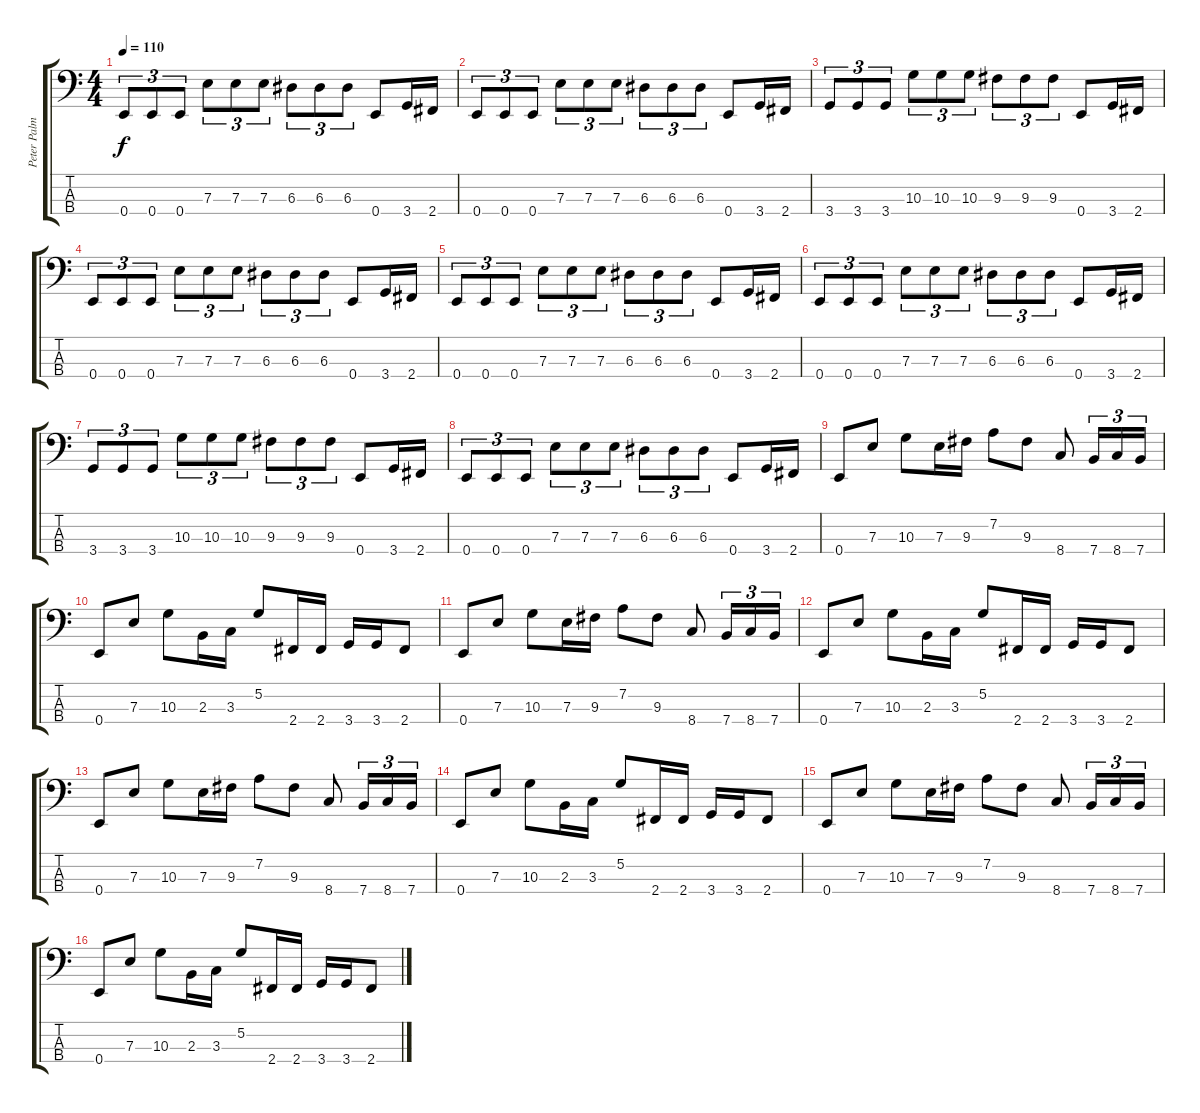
\track ("Peter Palmdahl" "Peter Palm") {instrument electricbassfinger}
\staff {score tabs}
\tuning (G2 D2 A1 E1) {hide}
\ts (4 4)
\tempo 110
\clef f4
\ks c
0.4.8{tu (3 2) dy f} 0.4.8{tu (3 2)} 0.4.8{tu (3 2)} 7.3.8{tu (3 2)} 7.3.8{tu (3 2)} 7.3.8{tu (3 2)} 6.3.8{tu (3 2)} 6.3.8{tu (3 2)} 6.3.8{tu (3 2)} 0.4.8 3.4.16 2.4.16 |
0.4.8{tu (3 2)} 0.4.8{tu (3 2)} 0.4.8{tu (3 2)} 7.3.8{tu (3 2)} 7.3.8{tu (3 2)} 7.3.8{tu (3 2)} 6.3.8{tu (3 2)} 6.3.8{tu (3 2)} 6.3.8{tu (3 2)} 0.4.8 3.4.16 2.4.16 |
3.4.8{tu (3 2)} 3.4.8{tu (3 2)} 3.4.8{tu (3 2)} 10.3.8{tu (3 2)} 10.3.8{tu (3 2)} 10.3.8{tu (3 2)} 9.3.8{tu (3 2)} 9.3.8{tu (3 2)} 9.3.8{tu (3 2)} 0.4.8 3.4.16 2.4.16 |
0.4.8{tu (3 2)} 0.4.8{tu (3 2)} 0.4.8{tu (3 2)} 7.3.8{tu (3 2)} 7.3.8{tu (3 2)} 7.3.8{tu (3 2)} 6.3.8{tu (3 2)} 6.3.8{tu (3 2)} 6.3.8{tu (3 2)} 0.4.8 3.4.16 2.4.16 |
0.4.8{tu (3 2)} 0.4.8{tu (3 2)} 0.4.8{tu (3 2)} 7.3.8{tu (3 2)} 7.3.8{tu (3 2)} 7.3.8{tu (3 2)} 6.3.8{tu (3 2)} 6.3.8{tu (3 2)} 6.3.8{tu (3 2)} 0.4.8 3.4.16 2.4.16 |
0.4.8{tu (3 2)} 0.4.8{tu (3 2)} 0.4.8{tu (3 2)} 7.3.8{tu (3 2)} 7.3.8{tu (3 2)} 7.3.8{tu (3 2)} 6.3.8{tu (3 2)} 6.3.8{tu (3 2)} 6.3.8{tu (3 2)} 0.4.8 3.4.16 2.4.16 |
3.4.8{tu (3 2)} 3.4.8{tu (3 2)} 3.4.8{tu (3 2)} 10.3.8{tu (3 2)} 10.3.8{tu (3 2)} 10.3.8{tu (3 2)} 9.3.8{tu (3 2)} 9.3.8{tu (3 2)} 9.3.8{tu (3 2)} 0.4.8 3.4.16 2.4.16 |
0.4.8{tu (3 2)} 0.4.8{tu (3 2)} 0.4.8{tu (3 2)} 7.3.8{tu (3 2)} 7.3.8{tu (3 2)} 7.3.8{tu (3 2)} 6.3.8{tu (3 2)} 6.3.8{tu (3 2)} 6.3.8{tu (3 2)} 0.4.8 3.4.16 2.4.16 |
0.4.8 7.3.8 10.3.8 7.3.16 9.3.16 7.2.8 9.3.8 8.4.8 7.4.16{tu (3 2)} 8.4.16{tu (3 2)} 7.4.16{tu (3 2)} |
0.4.8 7.3.8 10.3.8 2.3.16 3.3.16 5.2.8 2.4.16 2.4.16 3.4.16 3.4.16 2.4.8 |
0.4.8 7.3.8 10.3.8 7.3.16 9.3.16 7.2.8 9.3.8 8.4.8 7.4.16{tu (3 2)} 8.4.16{tu (3 2)} 7.4.16{tu (3 2)} |
0.4.8 7.3.8 10.3.8 2.3.16 3.3.16 5.2.8 2.4.16 2.4.16 3.4.16 3.4.16 2.4.8 |
0.4.8 7.3.8 10.3.8 7.3.16 9.3.16 7.2.8 9.3.8 8.4.8 7.4.16{tu (3 2)} 8.4.16{tu (3 2)} 7.4.16{tu (3 2)} |
0.4.8 7.3.8 10.3.8 2.3.16 3.3.16 5.2.8 2.4.16 2.4.16 3.4.16 3.4.16 2.4.8 |
0.4.8 7.3.8 10.3.8 7.3.16 9.3.16 7.2.8 9.3.8 8.4.8 7.4.16{tu (3 2)} 8.4.16{tu (3 2)} 7.4.16{tu (3 2)} |
0.4.8 7.3.8 10.3.8 2.3.16 3.3.16 5.2.8 2.4.16 2.4.16 3.4.16 3.4.16 2.4.8
